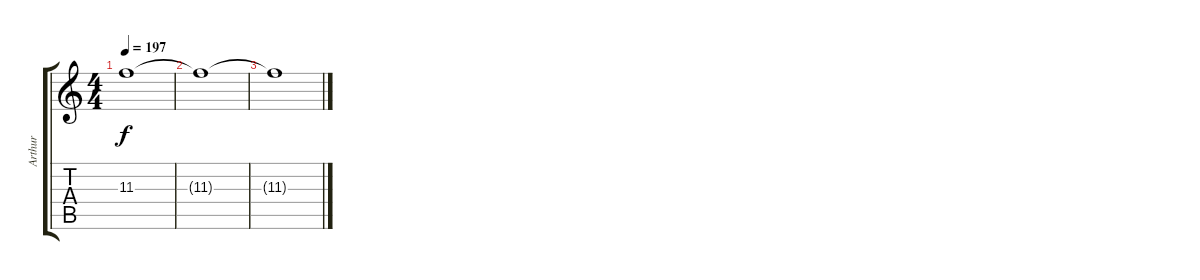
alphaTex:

\track ("Arthur" "Arthur") {instrument distortionguitar}
\staff {score tabs}
\tuning (Eb4 Bb3 Gb3 Db3 Ab2 Eb2) {hide}
\ts (4 4)
\tempo 197
\clef g2
\ks c
11.3{t}.1{dy f} |
11.3{t}.1 |
11.3{t}.1
